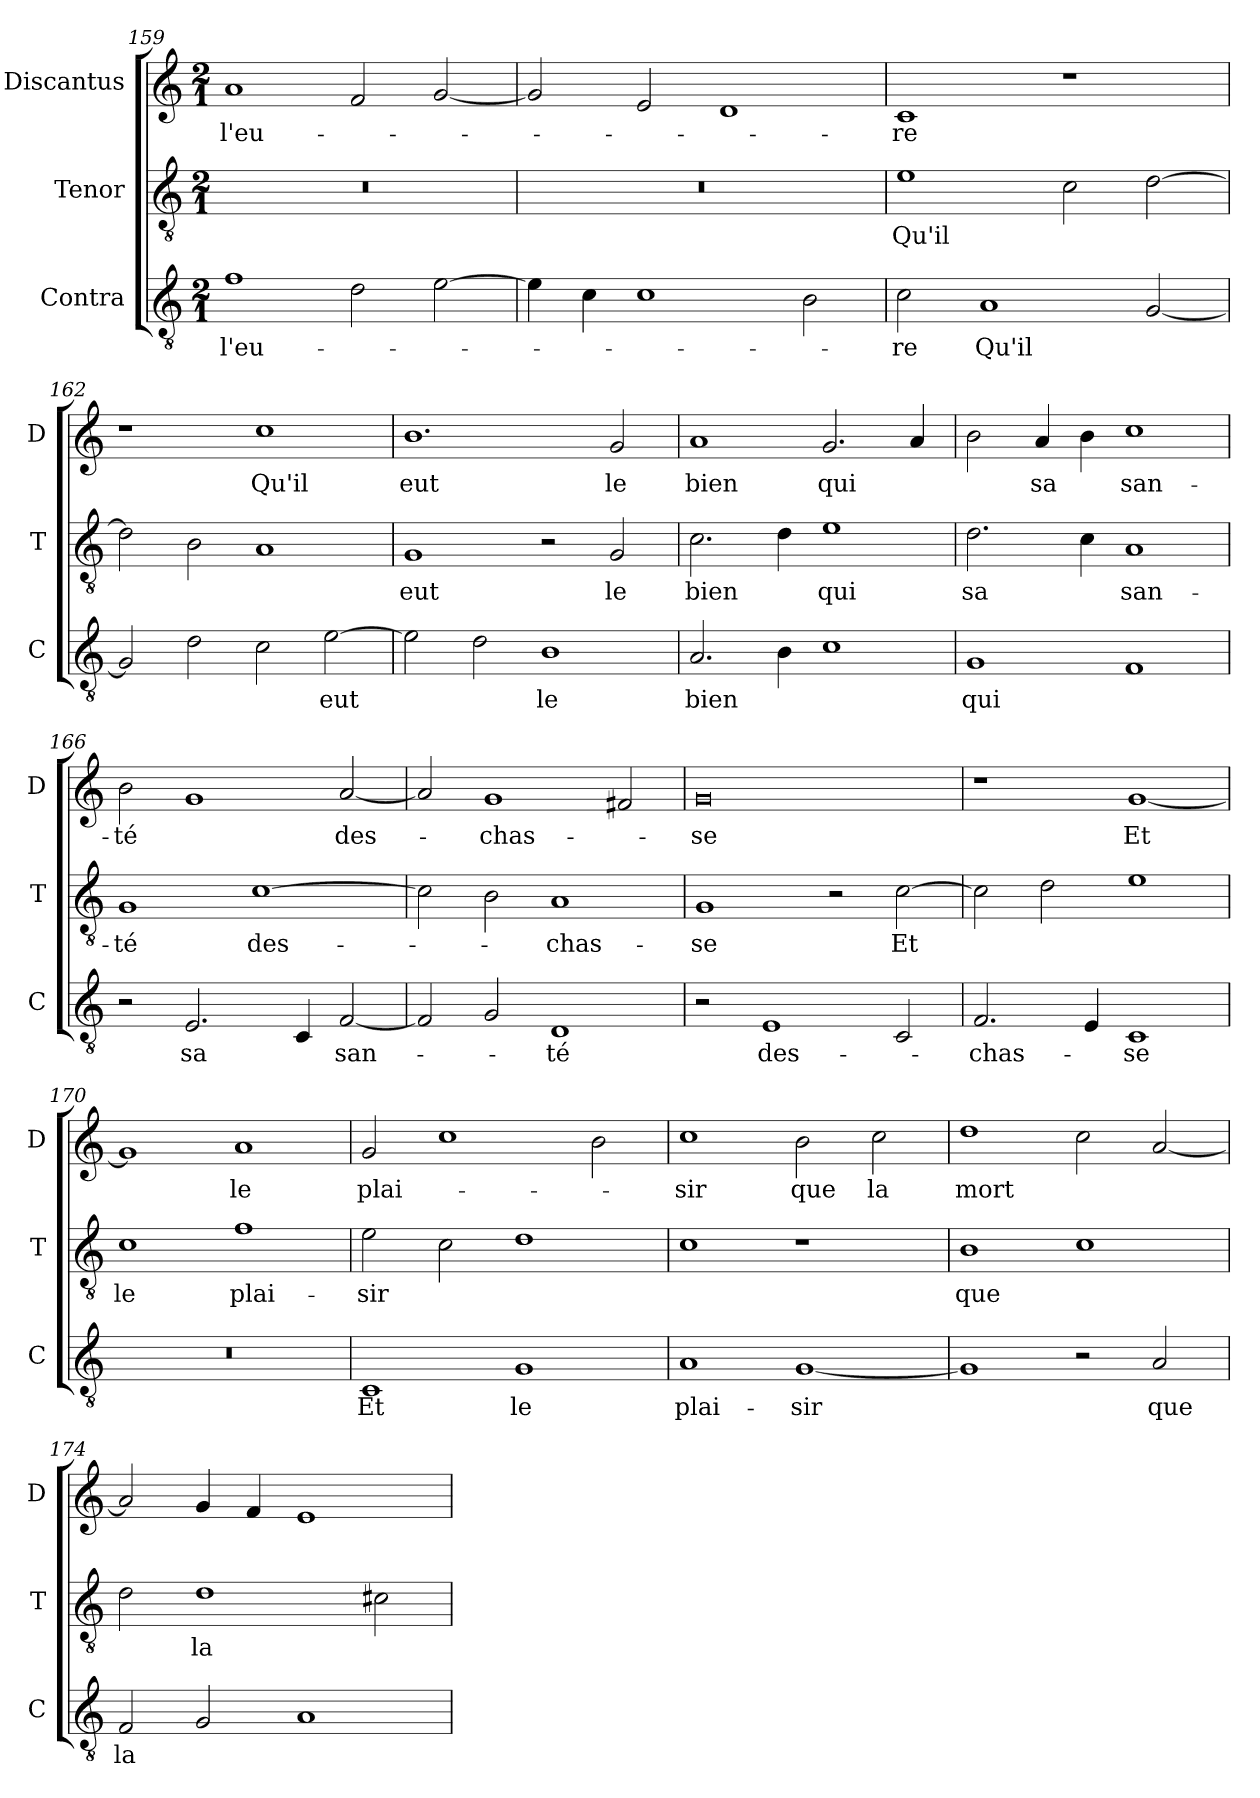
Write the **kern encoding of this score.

**kern	**text	**kern	**text	**kern	**text
*part3	*part3	*part2	*part2	*part1	*part1
*staff3	*staff3	*staff2	*staff2	*staff1	*staff1
*I"Contra	*	*I"Tenor	*	*I"Discantus	*
*I'C	*	*I'T	*	*I'D	*
*clefGv2	*	*clefGv2	*	*clefG2	*
*k[]	*	*k[]	*	*k[]	*
*M2/1	*	*M2/1	*	*M2/1	*
=159	=159	=159	=159	=159	=159
1f	l'eu-	0r	.	1a	l'eu-
2d	.	.	.	2f	.
[2e	.	.	.	[2g	.
=160	=160	=160	=160	=160	=160
4e]	.	0r	.	2g]	.
4c	.	.	.	.	.
1c	.	.	.	2e	.
.	.	.	.	1d	.
2B	.	.	.	.	.
=161	=161	=161	=161	=161	=161
2c	-re	1e	Qu'il	1c	-re
1A	Qu'il	.	.	.	.
.	.	2c	.	1r	.
[2G	.	[2d	.	.	.
=162	=162	=162	=162	=162	=162
2G]	.	2d]	.	1r	.
2d	.	2B	.	.	.
2c	.	1A	.	1cc	Qu'il
[2e	eut	.	.	.	.
=163	=163	=163	=163	=163	=163
2e]	.	1G	eut	1.b	eut
2d	.	.	.	.	.
1B	le	2r	.	.	.
.	.	2G	le	2g	le
=164	=164	=164	=164	=164	=164
2.A	bien	2.c	bien	1a	bien
4B	.	4d	.	.	.
1c	.	1e	qui	2.g	qui
.	.	.	.	4a	.
=165	=165	=165	=165	=165	=165
1G	qui	2.d	sa	2b	.
.	.	.	.	4a	sa
.	.	4c	.	4b	.
1F	.	1A	san-	1cc	san-
=166	=166	=166	=166	=166	=166
2r	.	1G	-té	2b	-té
2.E	sa	.	.	1g	.
.	.	[1c	des-	.	.
4C	.	.	.	.	.
[2F	san-	.	.	[2a	des-
=167	=167	=167	=167	=167	=167
2F]	.	2c]	.	2a]	.
2G	.	2B	.	1g	-chas-
1D	-té	1A	-chas-	.	.
.	.	.	.	2f#X	.
=168	=168	=168	=168	=168	=168
2r	.	1G	-se	0g	-se
1E	des-	.	.	.	.
.	.	2r	.	.	.
2C	.	[2c	Et	.	.
=169	=169	=169	=169	=169	=169
2.F	-chas-	2c]	.	1r	.
.	.	2d	.	.	.
4E	.	.	.	.	.
1C	-se	1e	.	[1g	Et
=170	=170	=170	=170	=170	=170
0r	.	1c	le	1g]	.
.	.	1f	plai-	1a	le
=171	=171	=171	=171	=171	=171
1C	Et	2e	-sir	2g	plai-
.	.	2c	.	1cc	.
1G	le	1d	.	.	.
.	.	.	.	2b	.
=172	=172	=172	=172	=172	=172
1A	plai-	1c	.	1cc	-sir
[1G	-sir	1r	.	2b	que
.	.	.	.	2cc	la
=173	=173	=173	=173	=173	=173
1G]	.	1B	que	1dd	mort
2r	.	1c	.	2cc	.
2A	que	.	.	[2a	.
=174	=174	=174	=174	=174	=174
2F	la	2d	.	2a]	.
2G	.	1d	la	4g	.
.	.	.	.	4f	.
1A	.	.	.	1e	.
.	.	2c#X	.	.	.
=	=	=	=	=	=
*-	*-	*-	*-	*-	*-
